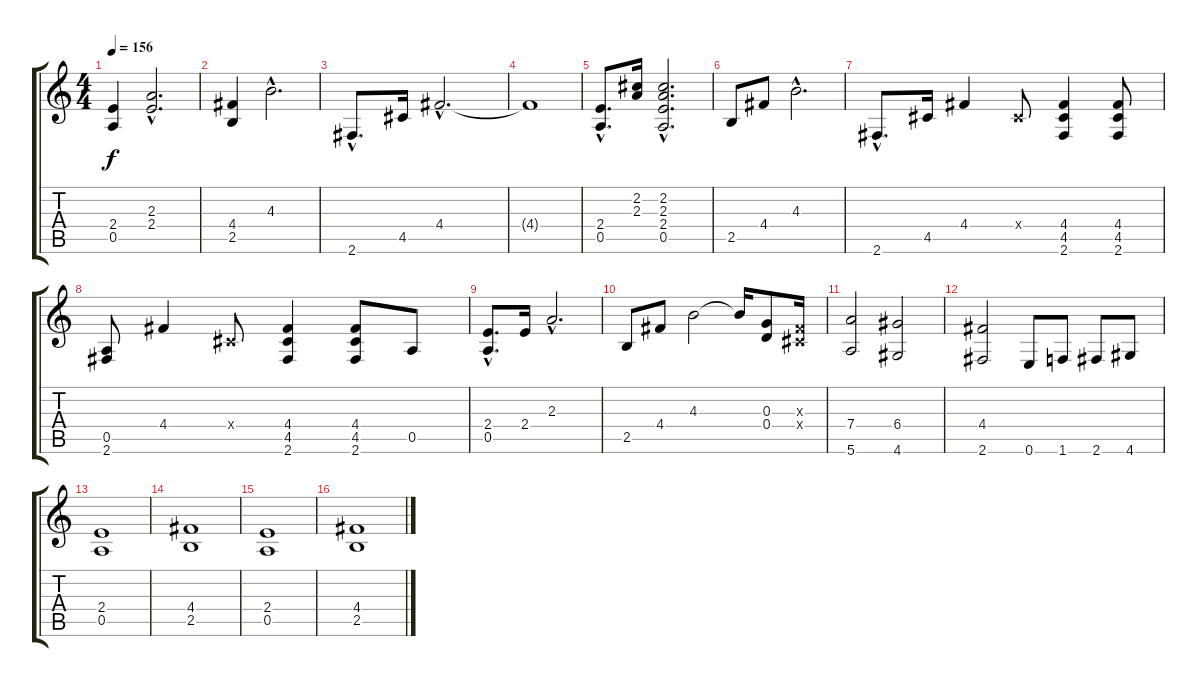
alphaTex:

\track "" {instrument overdrivenguitar}
\staff {score tabs}
\tuning (E4 B3 G3 D3 A2 E2) {hide}
\ts (4 4)
\tempo 156
\clef g2
\ks c
(2.4 0.5).4{dy f} (2.3{hac} 2.4{hac}).2{d} |
(4.4 2.5).4 4.3{hac}.2{d} |
2.6{hac}.8{d} 4.5.16 4.4{hac}.2{d} |
4.4{t}.1 |
(2.4{hac} 0.5{hac}).8{d} (2.2 2.3).16 (2.2{hac} 2.3{hac} 2.4{hac} 0.5{hac}).2{d} |
2.5.8 4.4.8 4.3{hac}.2{d} |
2.6{hac}.8{d} 4.5.16 4.4.4 -1.4{x}.8 (4.4 4.5 2.6).4 (4.4 4.5 2.6).8 |
(0.5 2.6).8 4.4.4 -1.4{x}.8 (4.4 4.5 2.6).4 (4.4 4.5 2.6).8 0.5.8 |
(2.4{hac} 0.5{hac}).8{d} 2.4.16 2.3{hac}.2{d} |
2.5.8 4.4.8 4.3.2 4.3{t}.16 (0.3 0.4).8 (-1.3{x} -1.4{x}).16 |
(7.4 5.6).2 (6.4 4.6).2 |
(4.4 2.6).2 0.6.8 1.6.8 2.6.8 4.6.8 |
(2.4 0.5).1 |
(4.4 2.5).1 |
(2.4 0.5).1 |
(4.4 2.5).1
